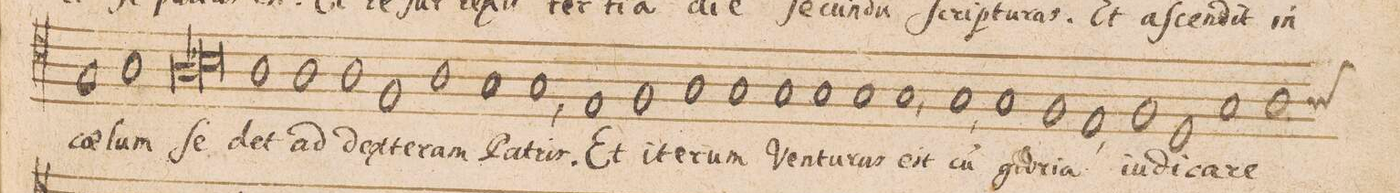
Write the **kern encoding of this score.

**kern	**text
*I"TENOR.	*
*clefC4	*
*k[]	*
*met(C|)	*
*M2/1	*
1G	cae-
=110-	=110-
1A	-lum
*lig	*
1A	Se-
=111-	=111-
1B-X	.
*Xlig	*
1A	-det
=112-	=112-
1A	ad
1A	dex-
=113-	=113-
1F	-te-
1A	-ram
=114-	=114-
1G	Pa-
1G,<	-tris.
=115-	=115-
1E	Et
1F	i-
=116-	=116-
1G	-te-
1G	-rum
=117-	=117-
1G	Ven-
1G	-tu-
=118-	=118-
1G	-rus
1G,<	est
=119-	=119-
1G,<	cu(m)
1G	glo-
=120-	=120-
1F	-ri-
1E,<	-a
=121-	=121-
1F	iu-
1D	-di-
=122-	=122-
1G	-ca-
*custos:A	*
1A	-re
=123-	=123-
*-	*-
